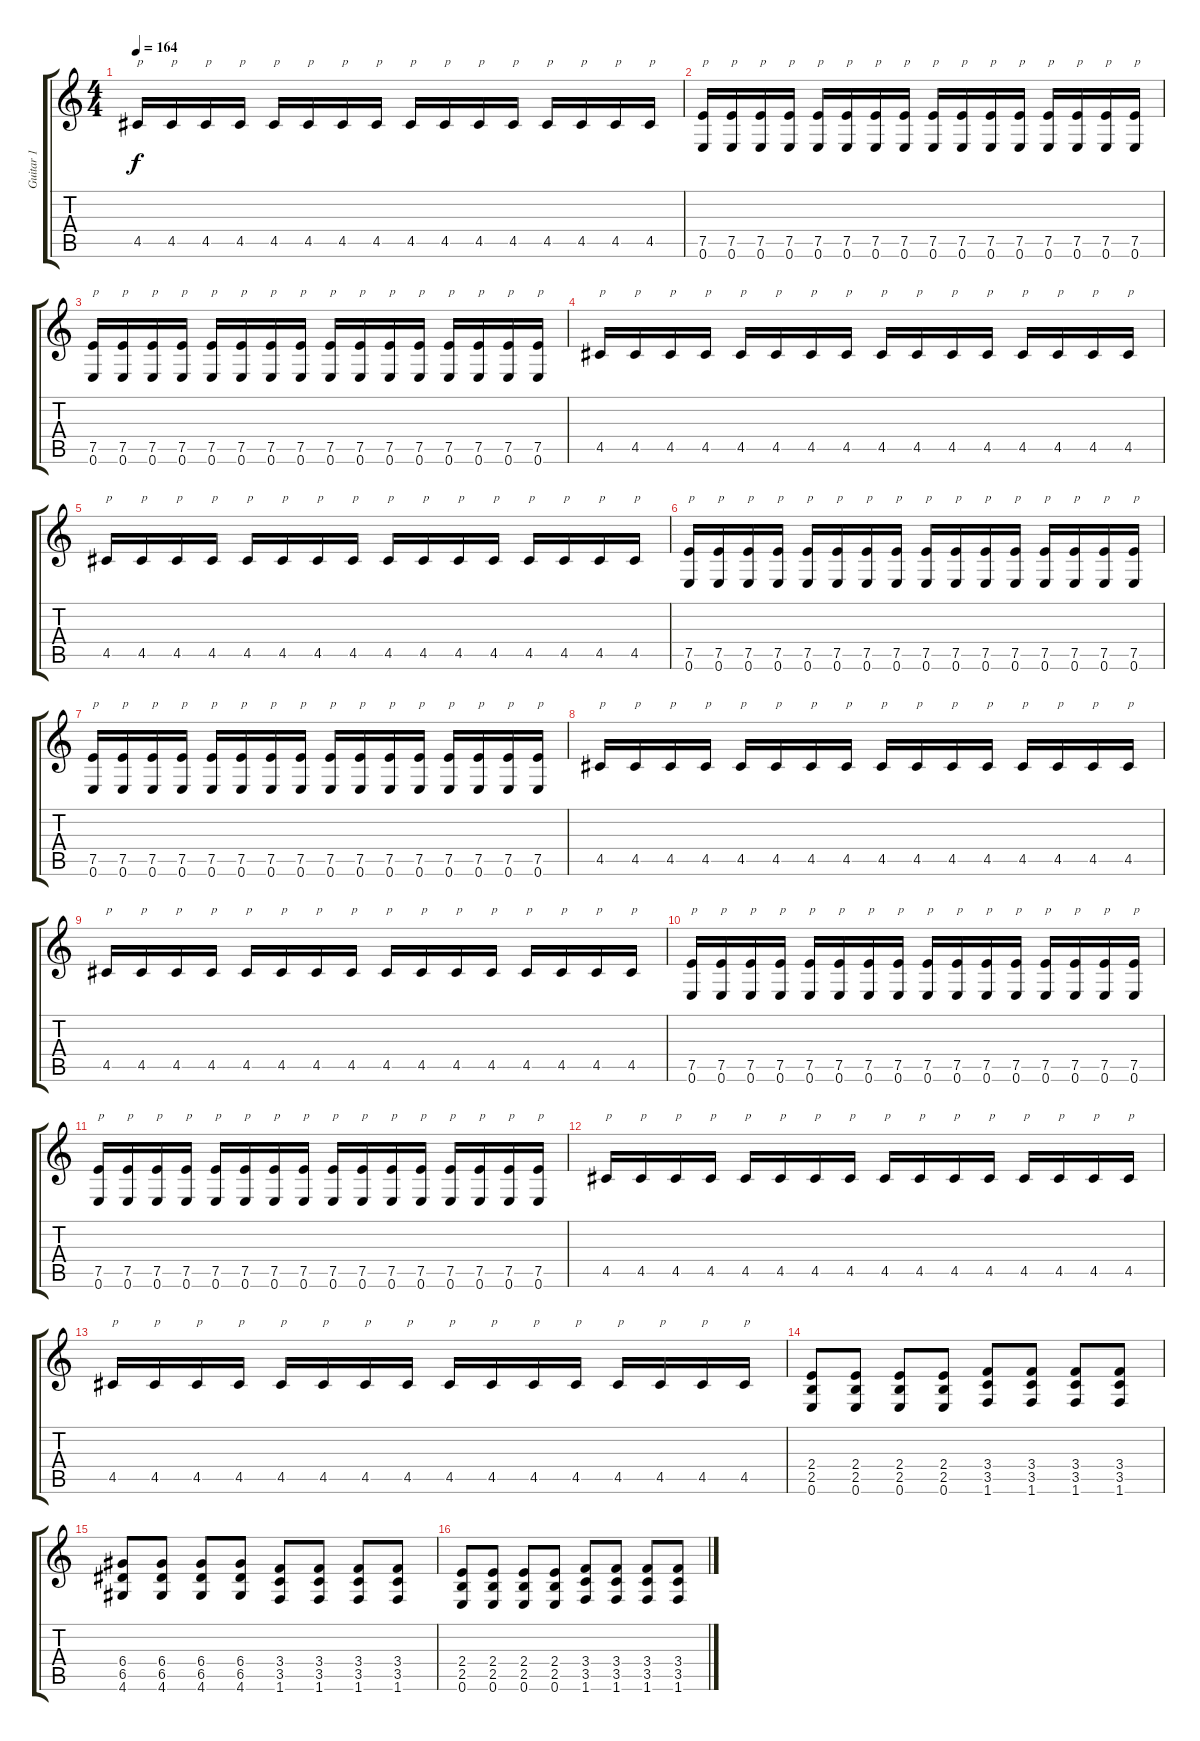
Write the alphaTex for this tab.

\track ("Guitar 1" "Guitar 1") {instrument distortionguitar}
\staff {score tabs}
\tuning (E4 B3 G3 D3 A2 E2) {hide}
\ts (4 4)
\tempo 164
\clef g2
\ks c
4.5.16{txt "p" dy f} 4.5.16{txt "p"} 4.5.16{txt "p"} 4.5.16{txt "p"} 4.5.16{txt "p"} 4.5.16{txt "p"} 4.5.16{txt "p"} 4.5.16{txt "p"} 4.5.16{txt "p"} 4.5.16{txt "p"} 4.5.16{txt "p"} 4.5.16{txt "p"} 4.5.16{txt "p"} 4.5.16{txt "p"} 4.5.16{txt "p"} 4.5.16{txt "p"} |
(7.5 0.6).16{txt "p"} (7.5 0.6).16{txt "p"} (7.5 0.6).16{txt "p"} (7.5 0.6).16{txt "p"} (7.5 0.6).16{txt "p"} (7.5 0.6).16{txt "p"} (7.5 0.6).16{txt "p"} (7.5 0.6).16{txt "p"} (7.5 0.6).16{txt "p"} (7.5 0.6).16{txt "p"} (7.5 0.6).16{txt "p"} (7.5 0.6).16{txt "p"} (7.5 0.6).16{txt "p"} (7.5 0.6).16{txt "p"} (7.5 0.6).16{txt "p"} (7.5 0.6).16{txt "p"} |
(7.5 0.6).16{txt "p"} (7.5 0.6).16{txt "p"} (7.5 0.6).16{txt "p"} (7.5 0.6).16{txt "p"} (7.5 0.6).16{txt "p"} (7.5 0.6).16{txt "p"} (7.5 0.6).16{txt "p"} (7.5 0.6).16{txt "p"} (7.5 0.6).16{txt "p"} (7.5 0.6).16{txt "p"} (7.5 0.6).16{txt "p"} (7.5 0.6).16{txt "p"} (7.5 0.6).16{txt "p"} (7.5 0.6).16{txt "p"} (7.5 0.6).16{txt "p"} (7.5 0.6).16{txt "p"} |
4.5.16{txt "p"} 4.5.16{txt "p"} 4.5.16{txt "p"} 4.5.16{txt "p"} 4.5.16{txt "p"} 4.5.16{txt "p"} 4.5.16{txt "p"} 4.5.16{txt "p"} 4.5.16{txt "p"} 4.5.16{txt "p"} 4.5.16{txt "p"} 4.5.16{txt "p"} 4.5.16{txt "p"} 4.5.16{txt "p"} 4.5.16{txt "p"} 4.5.16{txt "p"} |
4.5.16{txt "p"} 4.5.16{txt "p"} 4.5.16{txt "p"} 4.5.16{txt "p"} 4.5.16{txt "p"} 4.5.16{txt "p"} 4.5.16{txt "p"} 4.5.16{txt "p"} 4.5.16{txt "p"} 4.5.16{txt "p"} 4.5.16{txt "p"} 4.5.16{txt "p"} 4.5.16{txt "p"} 4.5.16{txt "p"} 4.5.16{txt "p"} 4.5.16{txt "p"} |
(7.5 0.6).16{txt "p"} (7.5 0.6).16{txt "p"} (7.5 0.6).16{txt "p"} (7.5 0.6).16{txt "p"} (7.5 0.6).16{txt "p"} (7.5 0.6).16{txt "p"} (7.5 0.6).16{txt "p"} (7.5 0.6).16{txt "p"} (7.5 0.6).16{txt "p"} (7.5 0.6).16{txt "p"} (7.5 0.6).16{txt "p"} (7.5 0.6).16{txt "p"} (7.5 0.6).16{txt "p"} (7.5 0.6).16{txt "p"} (7.5 0.6).16{txt "p"} (7.5 0.6).16{txt "p"} |
(7.5 0.6).16{txt "p"} (7.5 0.6).16{txt "p"} (7.5 0.6).16{txt "p"} (7.5 0.6).16{txt "p"} (7.5 0.6).16{txt "p"} (7.5 0.6).16{txt "p"} (7.5 0.6).16{txt "p"} (7.5 0.6).16{txt "p"} (7.5 0.6).16{txt "p"} (7.5 0.6).16{txt "p"} (7.5 0.6).16{txt "p"} (7.5 0.6).16{txt "p"} (7.5 0.6).16{txt "p"} (7.5 0.6).16{txt "p"} (7.5 0.6).16{txt "p"} (7.5 0.6).16{txt "p"} |
4.5.16{txt "p"} 4.5.16{txt "p"} 4.5.16{txt "p"} 4.5.16{txt "p"} 4.5.16{txt "p"} 4.5.16{txt "p"} 4.5.16{txt "p"} 4.5.16{txt "p"} 4.5.16{txt "p"} 4.5.16{txt "p"} 4.5.16{txt "p"} 4.5.16{txt "p"} 4.5.16{txt "p"} 4.5.16{txt "p"} 4.5.16{txt "p"} 4.5.16{txt "p"} |
4.5.16{txt "p"} 4.5.16{txt "p"} 4.5.16{txt "p"} 4.5.16{txt "p"} 4.5.16{txt "p"} 4.5.16{txt "p"} 4.5.16{txt "p"} 4.5.16{txt "p"} 4.5.16{txt "p"} 4.5.16{txt "p"} 4.5.16{txt "p"} 4.5.16{txt "p"} 4.5.16{txt "p"} 4.5.16{txt "p"} 4.5.16{txt "p"} 4.5.16{txt "p"} |
(7.5 0.6).16{txt "p"} (7.5 0.6).16{txt "p"} (7.5 0.6).16{txt "p"} (7.5 0.6).16{txt "p"} (7.5 0.6).16{txt "p"} (7.5 0.6).16{txt "p"} (7.5 0.6).16{txt "p"} (7.5 0.6).16{txt "p"} (7.5 0.6).16{txt "p"} (7.5 0.6).16{txt "p"} (7.5 0.6).16{txt "p"} (7.5 0.6).16{txt "p"} (7.5 0.6).16{txt "p"} (7.5 0.6).16{txt "p"} (7.5 0.6).16{txt "p"} (7.5 0.6).16{txt "p"} |
(7.5 0.6).16{txt "p"} (7.5 0.6).16{txt "p"} (7.5 0.6).16{txt "p"} (7.5 0.6).16{txt "p"} (7.5 0.6).16{txt "p"} (7.5 0.6).16{txt "p"} (7.5 0.6).16{txt "p"} (7.5 0.6).16{txt "p"} (7.5 0.6).16{txt "p"} (7.5 0.6).16{txt "p"} (7.5 0.6).16{txt "p"} (7.5 0.6).16{txt "p"} (7.5 0.6).16{txt "p"} (7.5 0.6).16{txt "p"} (7.5 0.6).16{txt "p"} (7.5 0.6).16{txt "p"} |
4.5.16{txt "p"} 4.5.16{txt "p"} 4.5.16{txt "p"} 4.5.16{txt "p"} 4.5.16{txt "p"} 4.5.16{txt "p"} 4.5.16{txt "p"} 4.5.16{txt "p"} 4.5.16{txt "p"} 4.5.16{txt "p"} 4.5.16{txt "p"} 4.5.16{txt "p"} 4.5.16{txt "p"} 4.5.16{txt "p"} 4.5.16{txt "p"} 4.5.16{txt "p"} |
4.5.16{txt "p"} 4.5.16{txt "p"} 4.5.16{txt "p"} 4.5.16{txt "p"} 4.5.16{txt "p"} 4.5.16{txt "p"} 4.5.16{txt "p"} 4.5.16{txt "p"} 4.5.16{txt "p"} 4.5.16{txt "p"} 4.5.16{txt "p"} 4.5.16{txt "p"} 4.5.16{txt "p"} 4.5.16{txt "p"} 4.5.16{txt "p"} 4.5.16{txt "p"} |
(2.4 2.5 0.6).8 (2.4 2.5 0.6).8 (2.4 2.5 0.6).8 (2.4 2.5 0.6).8 (3.4 3.5 1.6).8 (3.4 3.5 1.6).8 (3.4 3.5 1.6).8 (3.4 3.5 1.6).8 |
(6.4 6.5 4.6).8 (6.4 6.5 4.6).8 (6.4 6.5 4.6).8 (6.4 6.5 4.6).8 (3.4 3.5 1.6).8 (3.4 3.5 1.6).8 (3.4 3.5 1.6).8 (3.4 3.5 1.6).8 |
(2.4 2.5 0.6).8 (2.4 2.5 0.6).8 (2.4 2.5 0.6).8 (2.4 2.5 0.6).8 (3.4 3.5 1.6).8 (3.4 3.5 1.6).8 (3.4 3.5 1.6).8 (3.4 3.5 1.6).8
